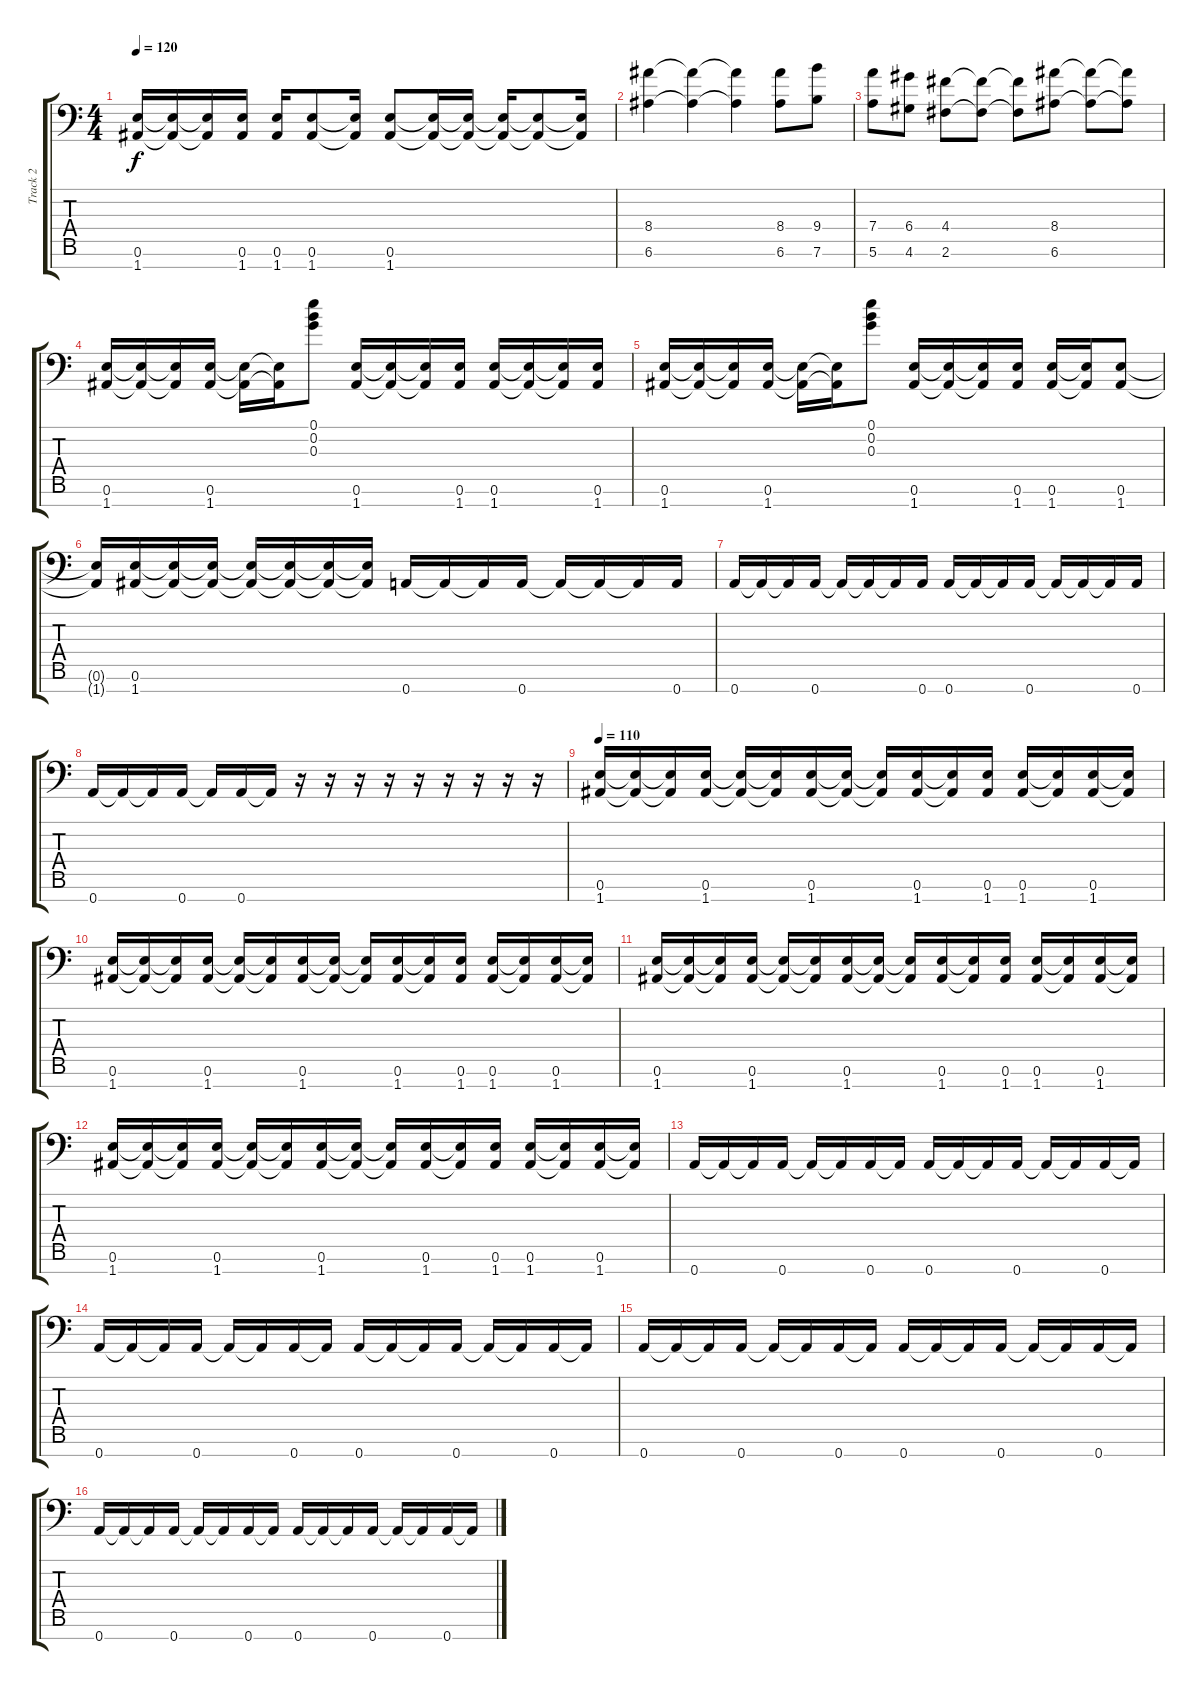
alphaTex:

\track ("Track 2" "Track 2") {instrument distortionguitar}
\staff {score tabs}
\tuning (E4 B3 G3 D3 A2 E2 A1) {hide}
\ts (4 4)
\tempo 120
\clef f4
\ks c
(0.6 1.7).16{dy f} (0.6{t} 1.7{t}).16 (0.6{t} 1.7{t}).16 (0.6 1.7).16 (0.6 1.7).16 (0.6 1.7).8 (0.6{t} 1.7{t}).16 (0.6 1.7).8 (0.6{t} 1.7{t}).16 (0.6{t} 1.7{t}).16 (0.6{t} 1.7{t}).16 (0.6{t} 1.7{t}).8 (0.6{t} 1.7{t}).16 |
(8.4 6.6).4 (8.4{t} 6.6{t}).4 (8.4{t} 6.6{t}).4 (8.4 6.6).8 (9.4 7.6).8 |
(7.4 5.6).8 (6.4 4.6).8 (4.4 2.6).8 (4.4{t} 2.6{t}).8 (4.4{t} 2.6{t}).8 (8.4 6.6).8 (8.4{t} 6.6{t}).8 (8.4{t} 6.6{t}).8 |
(0.6 1.7).16 (0.6{t} 1.7{t}).16 (0.6{t} 1.7{t}).16 (0.6 1.7).16 (0.6{t} 1.7{t}).16 (0.6{t} 1.7{t}).16 (0.1 0.2 0.3).8 (0.6 1.7).16 (0.6{t} 1.7{t}).16 (0.6{t} 1.7{t}).16 (0.6 1.7).16 (0.6 1.7).16 (0.6{t} 1.7{t}).16 (0.6{t} 1.7{t}).16 (0.6 1.7).16 |
(0.6 1.7).16 (0.6{t} 1.7{t}).16 (0.6{t} 1.7{t}).16 (0.6 1.7).16 (0.6{t} 1.7{t}).16 (0.6{t} 1.7{t}).16 (0.1 0.2 0.3).8 (0.6 1.7).16 (0.6{t} 1.7{t}).16 (0.6{t} 1.7{t}).16 (0.6 1.7).16 (0.6 1.7).16 (0.6{t} 1.7{t}).16 (0.6 1.7).8 |
(0.6{t} 1.7{t}).16 (0.6 1.7).16 (0.6{t} 1.7{t}).16 (0.6{t} 1.7{t}).16 (0.6{t} 1.7{t}).16 (0.6{t} 1.7{t}).16 (0.6{t} 1.7{t}).16 (0.6{t} 1.7{t}).16 0.7.16 0.7{t}.16 0.7{t}.16 0.7.16 0.7{t}.16 0.7{t}.16 0.7{t}.16 0.7.16 |
0.7.16 0.7{t}.16 0.7{t}.16 0.7.16 0.7{t}.16 0.7{t}.16 0.7{t}.16 0.7.16 0.7.16 0.7{t}.16 0.7{t}.16 0.7.16 0.7{t}.16 0.7{t}.16 0.7{t}.16 0.7.16 |
0.7.16 0.7{t}.16 0.7{t}.16 0.7.16 0.7{t}.16 0.7.16 0.7{t}.16 r.16 r.16 r.16 r.16 r.16 r.16 r.16 r.16 r.16 |
\tempo 110
(0.6 1.7).16 (0.6{t} 1.7{t}).16 (0.6{t} 1.7{t}).16 (0.6 1.7).16 (0.6{t} 1.7{t}).16 (0.6{t} 1.7{t}).16 (0.6 1.7).16 (0.6{t} 1.7{t}).16 (0.6{t} 1.7{t}).16 (0.6 1.7).16 (0.6{t} 1.7{t}).16 (0.6 1.7).16 (0.6 1.7).16 (0.6{t} 1.7{t}).16 (0.6 1.7).16 (0.6{t} 1.7{t}).16 |
(0.6 1.7).16 (0.6{t} 1.7{t}).16 (0.6{t} 1.7{t}).16 (0.6 1.7).16 (0.6{t} 1.7{t}).16 (0.6{t} 1.7{t}).16 (0.6 1.7).16 (0.6{t} 1.7{t}).16 (0.6{t} 1.7{t}).16 (0.6 1.7).16 (0.6{t} 1.7{t}).16 (0.6 1.7).16 (0.6 1.7).16 (0.6{t} 1.7{t}).16 (0.6 1.7).16 (0.6{t} 1.7{t}).16 |
(0.6 1.7).16 (0.6{t} 1.7{t}).16 (0.6{t} 1.7{t}).16 (0.6 1.7).16 (0.6{t} 1.7{t}).16 (0.6{t} 1.7{t}).16 (0.6 1.7).16 (0.6{t} 1.7{t}).16 (0.6{t} 1.7{t}).16 (0.6 1.7).16 (0.6{t} 1.7{t}).16 (0.6 1.7).16 (0.6 1.7).16 (0.6{t} 1.7{t}).16 (0.6 1.7).16 (0.6{t} 1.7{t}).16 |
(0.6 1.7).16 (0.6{t} 1.7{t}).16 (0.6{t} 1.7{t}).16 (0.6 1.7).16 (0.6{t} 1.7{t}).16 (0.6{t} 1.7{t}).16 (0.6 1.7).16 (0.6{t} 1.7{t}).16 (0.6{t} 1.7{t}).16 (0.6 1.7).16 (0.6{t} 1.7{t}).16 (0.6 1.7).16 (0.6 1.7).16 (0.6{t} 1.7{t}).16 (0.6 1.7).16 (0.6{t} 1.7{t}).16 |
0.7.16 0.7{t}.16 0.7{t}.16 0.7.16 0.7{t}.16 0.7{t}.16 0.7.16 0.7{t}.16 0.7.16 0.7{t}.16 0.7{t}.16 0.7.16 0.7{t}.16 0.7{t}.16 0.7.16 0.7{t}.16 |
0.7.16 0.7{t}.16 0.7{t}.16 0.7.16 0.7{t}.16 0.7{t}.16 0.7.16 0.7{t}.16 0.7.16 0.7{t}.16 0.7{t}.16 0.7.16 0.7{t}.16 0.7{t}.16 0.7.16 0.7{t}.16 |
0.7.16 0.7{t}.16 0.7{t}.16 0.7.16 0.7{t}.16 0.7{t}.16 0.7.16 0.7{t}.16 0.7.16 0.7{t}.16 0.7{t}.16 0.7.16 0.7{t}.16 0.7{t}.16 0.7.16 0.7{t}.16 |
0.7.16 0.7{t}.16 0.7{t}.16 0.7.16 0.7{t}.16 0.7{t}.16 0.7.16 0.7{t}.16 0.7.16 0.7{t}.16 0.7{t}.16 0.7.16 0.7{t}.16 0.7{t}.16 0.7.16 0.7{t}.16
